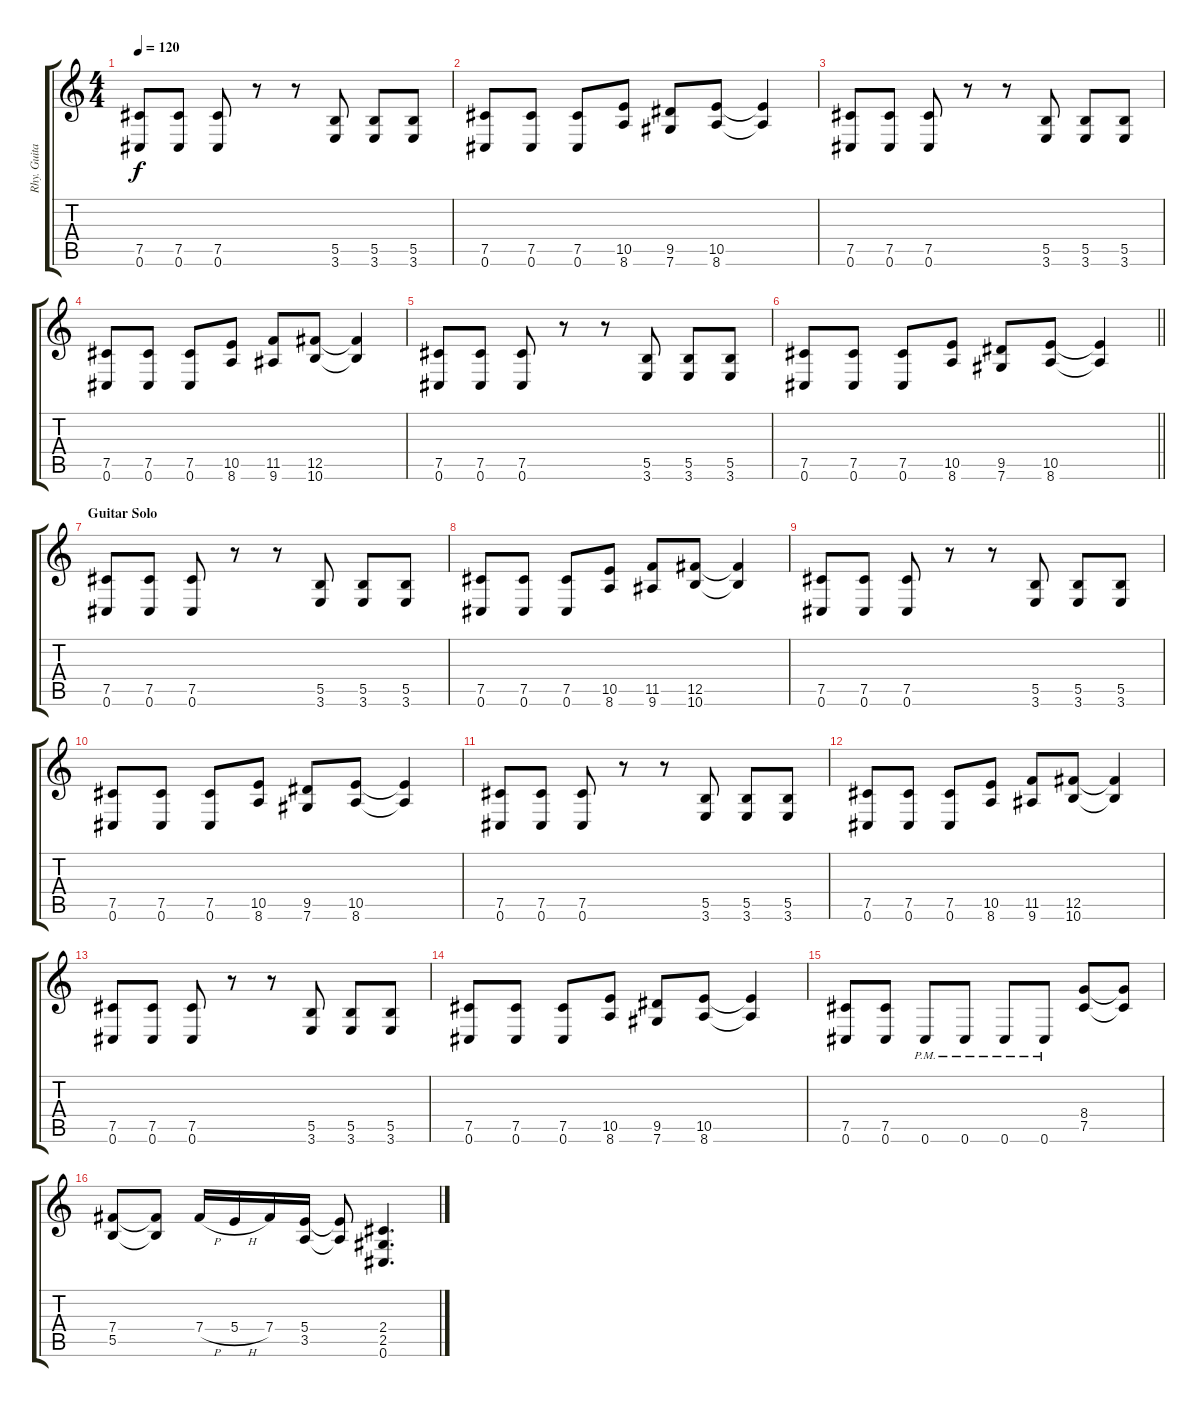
\track ("Rhy. Guitar 2" "Rhy. Guita") {instrument overdrivenguitar}
\staff {score tabs}
\tuning (Db4 Ab3 E3 B2 Gb2 Db2) {hide}
\ts (4 4)
\tempo 120
\clef g2
\ks c
(7.5 0.6).8{dy f} (7.5 0.6).8 (7.5 0.6).8 r.8 r.8 (5.5 3.6).8 (5.5 3.6).8 (5.5 3.6).8 |
(7.5 0.6).8 (7.5 0.6).8 (7.5 0.6).8 (10.5 8.6).8 (9.5 7.6).8 (10.5 8.6).8 (10.5{t} 8.6{t}).4 |
(7.5 0.6).8 (7.5 0.6).8 (7.5 0.6).8 r.8 r.8 (5.5 3.6).8 (5.5 3.6).8 (5.5 3.6).8 |
(7.5 0.6).8 (7.5 0.6).8 (7.5 0.6).8 (10.5 8.6).8 (11.5 9.6).8 (12.5 10.6).8 (12.5{t} 10.6{t}).4 |
(7.5 0.6).8 (7.5 0.6).8 (7.5 0.6).8 r.8 r.8 (5.5 3.6).8 (5.5 3.6).8 (5.5 3.6).8 |
\barLineRight lightlight
(7.5 0.6).8 (7.5 0.6).8 (7.5 0.6).8 (10.5 8.6).8 (9.5 7.6).8 (10.5 8.6).8 (10.5{t} 8.6{t}).4 |
\section ("" "Guitar Solo")
(7.5 0.6).8 (7.5 0.6).8 (7.5 0.6).8 r.8 r.8 (5.5 3.6).8 (5.5 3.6).8 (5.5 3.6).8 |
(7.5 0.6).8 (7.5 0.6).8 (7.5 0.6).8 (10.5 8.6).8 (11.5 9.6).8 (12.5 10.6).8 (12.5{t} 10.6{t}).4 |
(7.5 0.6).8 (7.5 0.6).8 (7.5 0.6).8 r.8 r.8 (5.5 3.6).8 (5.5 3.6).8 (5.5 3.6).8 |
(7.5 0.6).8 (7.5 0.6).8 (7.5 0.6).8 (10.5 8.6).8 (9.5 7.6).8 (10.5 8.6).8 (10.5{t} 8.6{t}).4 |
(7.5 0.6).8 (7.5 0.6).8 (7.5 0.6).8 r.8 r.8 (5.5 3.6).8 (5.5 3.6).8 (5.5 3.6).8 |
(7.5 0.6).8 (7.5 0.6).8 (7.5 0.6).8 (10.5 8.6).8 (11.5 9.6).8 (12.5 10.6).8 (12.5{t} 10.6{t}).4 |
(7.5 0.6).8 (7.5 0.6).8 (7.5 0.6).8 r.8 r.8 (5.5 3.6).8 (5.5 3.6).8 (5.5 3.6).8 |
(7.5 0.6).8 (7.5 0.6).8 (7.5 0.6).8 (10.5 8.6).8 (9.5 7.6).8 (10.5 8.6).8 (10.5{t} 8.6{t}).4 |
(7.5 0.6).8 (7.5 0.6).8 0.6{pm}.8 0.6{pm}.8 0.6{pm}.8 0.6{pm}.8 (8.4 7.5).8 (8.4{t} 7.5{t}).8 |
(7.4 5.5).8 (7.4{t} 5.5{t}).8 7.4{h}.16 5.4{h}.16 7.4.16 (5.4 3.5).16 (5.4{t} 3.5{t}).8 (2.4 2.5 0.6).4{d}
